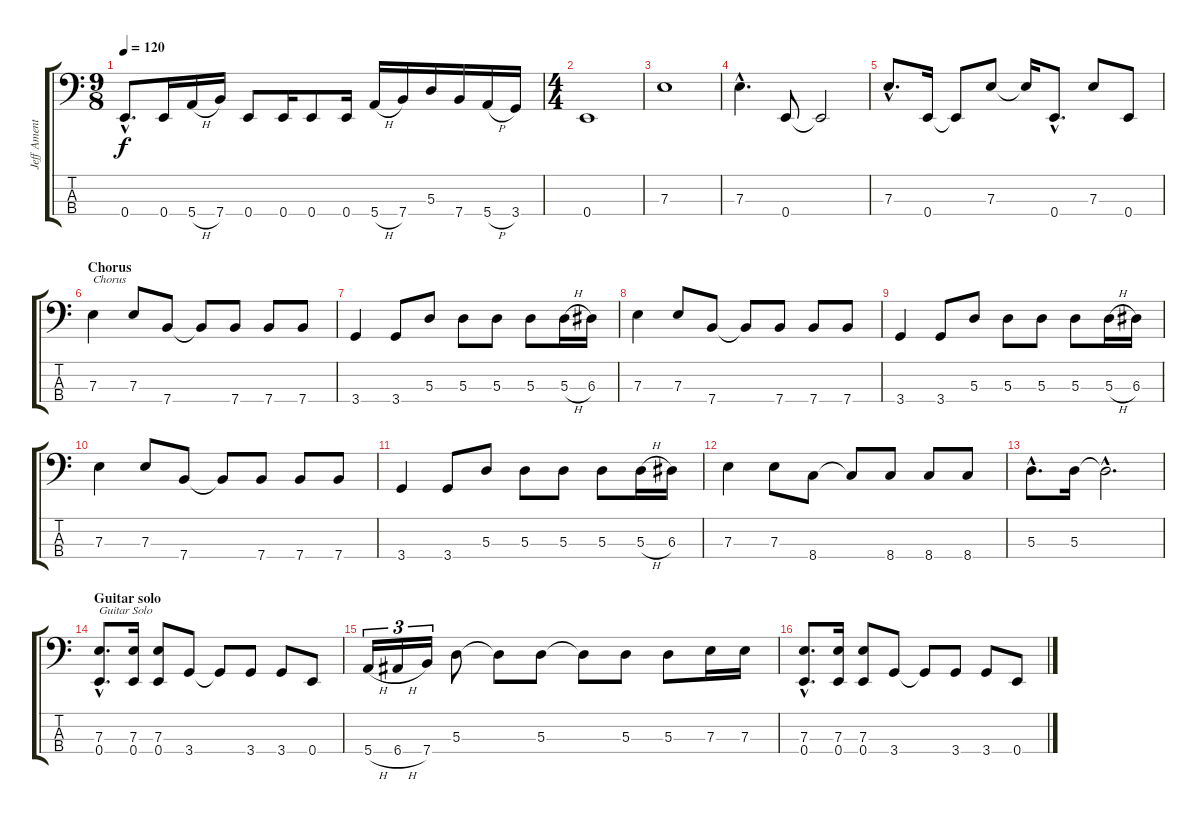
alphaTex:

\track ("Jeff Ament" "Jeff Ament") {instrument electricbassfinger}
\staff {score tabs}
\tuning (G2 D2 A1 E1) {hide}
\ts (9 8)
\tempo 120
\clef f4
\ks c
0.4{hac}.8{d dy f} 0.4.16 5.4{h}.16 7.4.16 0.4.8 0.4.16 0.4.8 0.4.16 5.4{h}.16 7.4.16 5.3.16 7.4.16 5.4{h}.16 3.4.16 |
\ts (4 4)
0.4.1 |
7.3.1 |
7.3{hac}.4{d} 0.4.8 0.4{t}.2 |
7.3{hac}.8{d} 0.4.16 0.4{t}.8 7.3.8 7.3{t}.16 0.4{hac}.8{d} 7.3.8 0.4.8 |
\section ("" "Chorus")
7.3.4{txt "Chorus"} 7.3.8 7.4.8 7.4{t}.8 7.4.8 7.4.8 7.4.8 |
3.4.4 3.4.8 5.3.8 5.3.8 5.3.8 5.3.8 5.3{h}.16 6.3.16 |
7.3.4 7.3.8 7.4.8 7.4{t}.8 7.4.8 7.4.8 7.4.8 |
3.4.4 3.4.8 5.3.8 5.3.8 5.3.8 5.3.8 5.3{h}.16 6.3.16 |
7.3.4 7.3.8 7.4.8 7.4{t}.8 7.4.8 7.4.8 7.4.8 |
3.4.4 3.4.8 5.3.8 5.3.8 5.3.8 5.3.8 5.3{h}.16 6.3.16 |
7.3.4 7.3.8 8.4.8 8.4{t}.8 8.4.8 8.4.8 8.4.8 |
5.3{hac}.8{d} 5.3.16 5.3{hac t}.2{d} |
\section ("" "Guitar solo")
(7.3{hac} 0.4{hac}).8{d txt "Guitar Solo"} (7.3 0.4).16 (7.3 0.4).8 3.4.8 3.4{t}.8 3.4.8 3.4.8 0.4.8 |
5.4{h}.16{tu (3 2)} 6.4{h}.16{tu (3 2)} 7.4.16{tu (3 2)} 5.3.8 5.3{t}.8 5.3.8 5.3{t}.8 5.3.8 5.3.8 7.3.16 7.3.16 |
(7.3{hac} 0.4{hac}).8{d} (7.3 0.4).16 (7.3 0.4).8 3.4.8 3.4{t}.8 3.4.8 3.4.8 0.4.8
